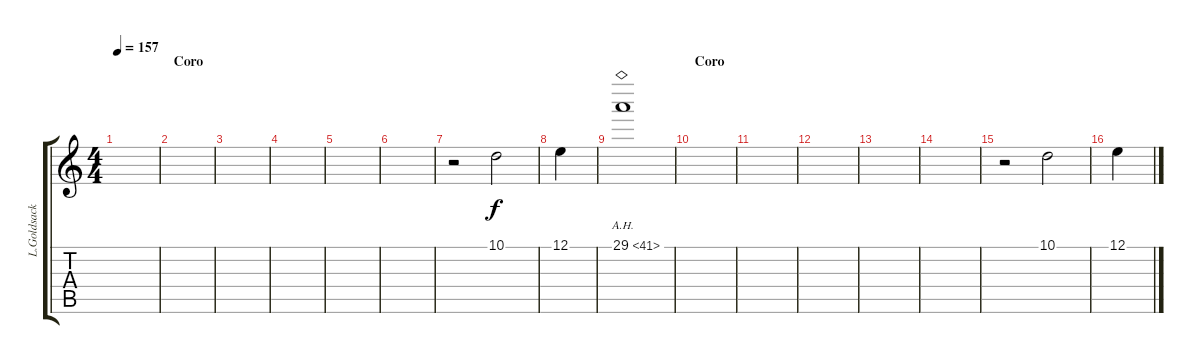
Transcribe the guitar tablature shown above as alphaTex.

\track ("L.Goldsack" "L.Goldsack") {instrument vibraphone}
\staff {score tabs}
\tuning (E4 B3 G3 D3 A2 E2) {hide}
\ts (4 4)
\tempo 157
\clef g2
\ks c
|
\section ("" "Coro")
|
|
|
|
|
r.2 10.1.2{dy f} |
12.1.4 |
29.1{ah 12}.1{volume 8} |
\section ("" "Coro")
|
|
|
|
|
r.2 10.1.2 |
12.1.4
